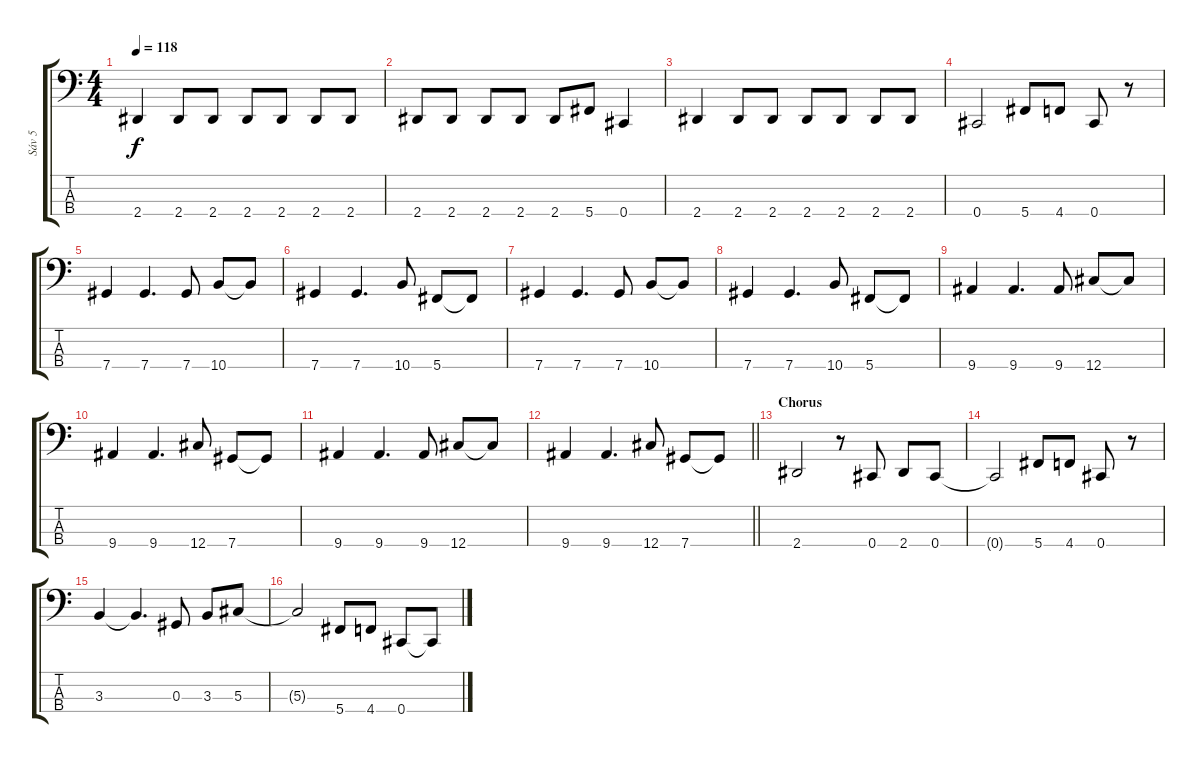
\track ("Sáv 5" "Sáv 5") {instrument electricbasspick}
\staff {score tabs}
\tuning (Gb2 Db2 Ab1 Db1) {hide}
\ts (4 4)
\tempo 118
\clef f4
\ks c
2.4.4{dy f} 2.4.8 2.4.8 2.4.8 2.4.8 2.4.8 2.4.8 |
2.4.8 2.4.8 2.4.8 2.4.8 2.4.8 5.4.8 0.4.4 |
2.4.4 2.4.8 2.4.8 2.4.8 2.4.8 2.4.8 2.4.8 |
0.4.2 5.4.8 4.4.8 0.4.8 r.8 |
7.4.4 7.4.4{d} 7.4.8 10.4.8 10.4{t}.8 |
7.4.4 7.4.4{d} 10.4.8 5.4.8 5.4{t}.8 |
7.4.4 7.4.4{d} 7.4.8 10.4.8 10.4{t}.8 |
7.4.4 7.4.4{d} 10.4.8 5.4.8 5.4{t}.8 |
9.4.4 9.4.4{d} 9.4.8 12.4.8 12.4{t}.8 |
9.4.4 9.4.4{d} 12.4.8 7.4.8 7.4{t}.8 |
9.4.4 9.4.4{d} 9.4.8 12.4.8 12.4{t}.8 |
\barLineRight lightlight
9.4.4 9.4.4{d} 12.4.8 7.4.8 7.4{t}.8 |
\section ("" "Chorus")
2.4.2 r.8 0.4.8 2.4.8 0.4.8 |
0.4{t}.2 5.4.8 4.4.8 0.4.8 r.8 |
3.3.4 3.3{t}.4{d} 0.3.8 3.3.8 5.3.8 |
5.3{t}.2 5.4.8 4.4.8 0.4.8 0.4{t}.8
